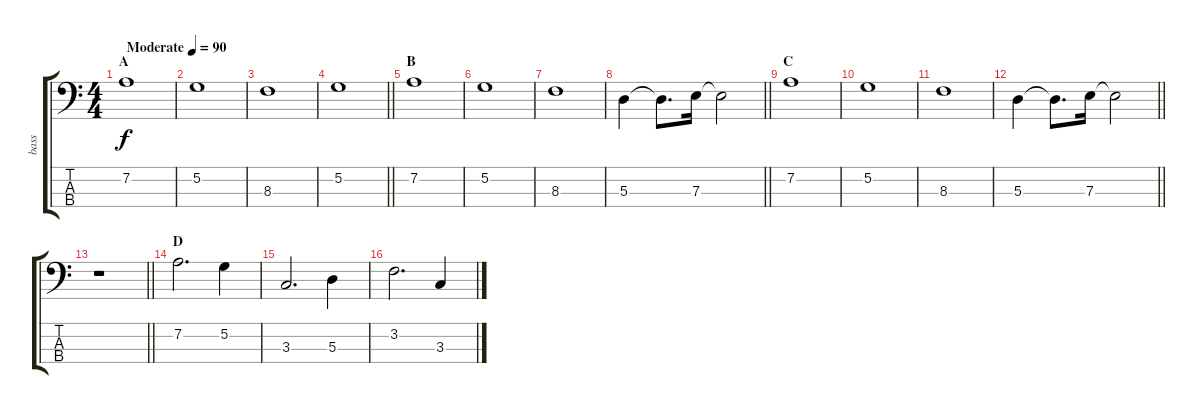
\track ("bass" "bass") {instrument acousticbass}
\staff {score tabs}
\tuning (G2 D2 A1 E1) {hide}
\ts (4 4)
\section ("" "A")
\tempo (90 "Moderate")
\clef f4
\ks c
7.2.1{dy f instrument acousticbass} |
5.2.1 |
8.3.1 |
\barLineRight lightlight
5.2.1 |
\section ("" "B")
7.2.1 |
5.2.1 |
8.3.1 |
\barLineRight lightlight
5.3.4 5.3{t}.8{d} 7.3.16 7.3{t}.2 |
\section ("" "C")
7.2.1 |
5.2.1 |
8.3.1 |
\barLineRight lightlight
5.3.4 5.3{t}.8{d} 7.3.16 7.3{t}.2 |
\barLineRight lightlight
r.1 |
\section ("" "D")
7.2.2{d} 5.2.4 |
3.3.2{d} 5.3.4 |
3.2.2{d} 3.3.4
